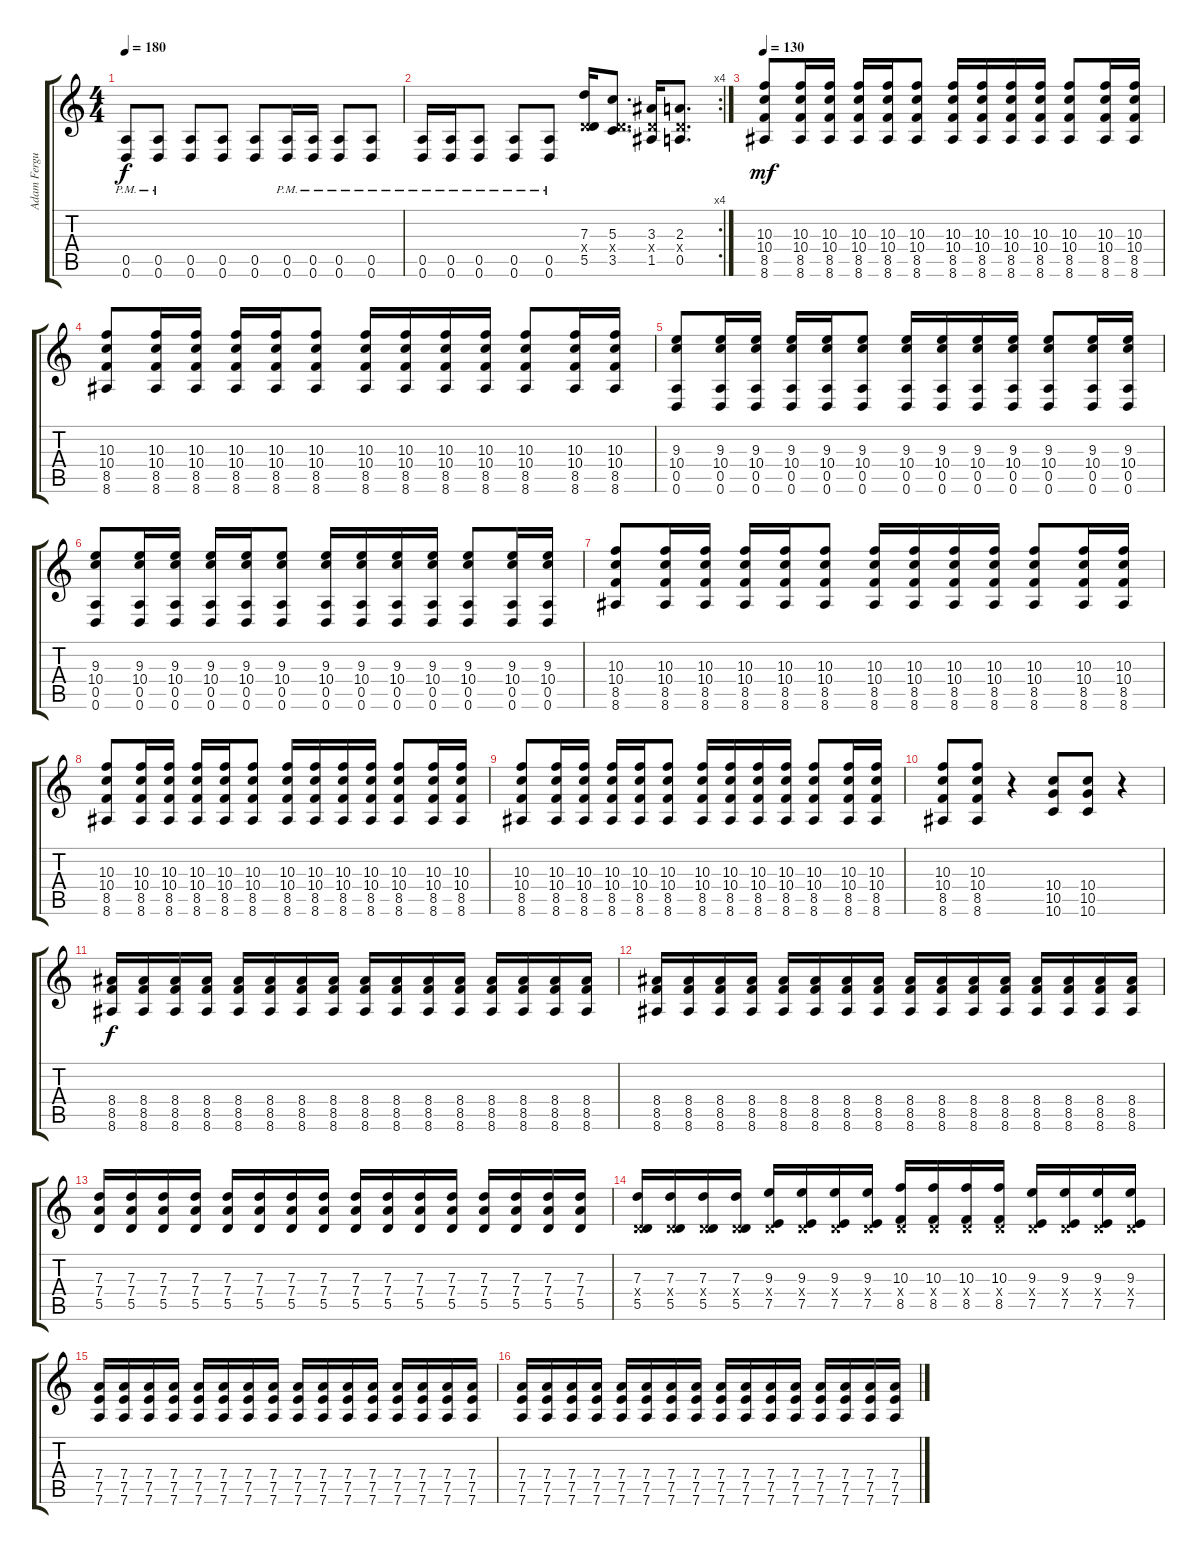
\track ("Adam Ferguson - Guitar" "Adam Fergu") {instrument distortionguitar}
\staff {score tabs}
\tuning (E4 B3 G3 D3 A2 D2) {hide}
\ts (4 4)
\tempo 180
\clef g2
\ks c
(0.5{pm} 0.6{pm}).8{dy f} (0.5{pm} 0.6{pm}).8 (0.5 0.6).8 (0.5 0.6).8 (0.5 0.6).8 (0.5{pm} 0.6{pm}).16 (0.5{pm} 0.6{pm}).16 (0.5{pm} 0.6{pm}).8 (0.5{pm} 0.6{pm}).8 |
\rc 4
(0.5{pm} 0.6{pm}).16 (0.5{pm} 0.6{pm}).16 (0.5{pm} 0.6{pm}).8 (0.5{pm} 0.6{pm}).8 (0.5{pm} 0.6{pm}).8 (7.3 0.4{x} 5.5).16 (5.3 0.4{x} 3.5).8{d} (3.3 0.4{x} 1.5).16 (2.3 0.4{x} 0.5).8{d} |
\tempo 130
(10.3 10.4 8.5 8.6).8{dy mf volume 10 instrument acousticguitarsteel} (10.3 10.4 8.5 8.6).16 (10.3 10.4 8.5 8.6).16 (10.3 10.4 8.5 8.6).16 (10.3 10.4 8.5 8.6).16 (10.3 10.4 8.5 8.6).8 (10.3 10.4 8.5 8.6).16 (10.3 10.4 8.5 8.6).16 (10.3 10.4 8.5 8.6).16 (10.3 10.4 8.5 8.6).16 (10.3 10.4 8.5 8.6).8 (10.3 10.4 8.5 8.6).16 (10.3 10.4 8.5 8.6).16 |
(10.3 10.4 8.5 8.6).8{volume 10 instrument acousticguitarsteel} (10.3 10.4 8.5 8.6).16 (10.3 10.4 8.5 8.6).16 (10.3 10.4 8.5 8.6).16 (10.3 10.4 8.5 8.6).16 (10.3 10.4 8.5 8.6).8 (10.3 10.4 8.5 8.6).16 (10.3 10.4 8.5 8.6).16 (10.3 10.4 8.5 8.6).16 (10.3 10.4 8.5 8.6).16 (10.3 10.4 8.5 8.6).8 (10.3 10.4 8.5 8.6).16 (10.3 10.4 8.5 8.6).16 |
(9.3 10.4 0.5 0.6).8{volume 10 instrument acousticguitarsteel} (9.3 10.4 0.5 0.6).16 (9.3 10.4 0.5 0.6).16 (9.3 10.4 0.5 0.6).16 (9.3 10.4 0.5 0.6).16 (9.3 10.4 0.5 0.6).8 (9.3 10.4 0.5 0.6).16 (9.3 10.4 0.5 0.6).16 (9.3 10.4 0.5 0.6).16 (9.3 10.4 0.5 0.6).16 (9.3 10.4 0.5 0.6).8 (9.3 10.4 0.5 0.6).16 (9.3 10.4 0.5 0.6).16 |
(9.3 10.4 0.5 0.6).8{volume 10 instrument acousticguitarsteel} (9.3 10.4 0.5 0.6).16 (9.3 10.4 0.5 0.6).16 (9.3 10.4 0.5 0.6).16 (9.3 10.4 0.5 0.6).16 (9.3 10.4 0.5 0.6).8 (9.3 10.4 0.5 0.6).16 (9.3 10.4 0.5 0.6).16 (9.3 10.4 0.5 0.6).16 (9.3 10.4 0.5 0.6).16 (9.3 10.4 0.5 0.6).8 (9.3 10.4 0.5 0.6).16 (9.3 10.4 0.5 0.6).16 |
(10.3 10.4 8.5 8.6).8{volume 10 instrument acousticguitarsteel} (10.3 10.4 8.5 8.6).16 (10.3 10.4 8.5 8.6).16 (10.3 10.4 8.5 8.6).16 (10.3 10.4 8.5 8.6).16 (10.3 10.4 8.5 8.6).8 (10.3 10.4 8.5 8.6).16 (10.3 10.4 8.5 8.6).16 (10.3 10.4 8.5 8.6).16 (10.3 10.4 8.5 8.6).16 (10.3 10.4 8.5 8.6).8 (10.3 10.4 8.5 8.6).16 (10.3 10.4 8.5 8.6).16 |
(10.3 10.4 8.5 8.6).8{volume 10 instrument acousticguitarsteel} (10.3 10.4 8.5 8.6).16 (10.3 10.4 8.5 8.6).16 (10.3 10.4 8.5 8.6).16 (10.3 10.4 8.5 8.6).16 (10.3 10.4 8.5 8.6).8 (10.3 10.4 8.5 8.6).16 (10.3 10.4 8.5 8.6).16 (10.3 10.4 8.5 8.6).16 (10.3 10.4 8.5 8.6).16 (10.3 10.4 8.5 8.6).8 (10.3 10.4 8.5 8.6).16 (10.3 10.4 8.5 8.6).16 |
(10.3 10.4 8.5 8.6).8{volume 10 instrument acousticguitarsteel} (10.3 10.4 8.5 8.6).16 (10.3 10.4 8.5 8.6).16 (10.3 10.4 8.5 8.6).16 (10.3 10.4 8.5 8.6).16 (10.3 10.4 8.5 8.6).8 (10.3 10.4 8.5 8.6).16 (10.3 10.4 8.5 8.6).16 (10.3 10.4 8.5 8.6).16 (10.3 10.4 8.5 8.6).16 (10.3 10.4 8.5 8.6).8 (10.3 10.4 8.5 8.6).16 (10.3 10.4 8.5 8.6).16 |
(10.3 10.4 8.5 8.6).8{instrument distortionguitar} (10.3 10.4 8.5 8.6).8 r.4 (10.4 10.5 10.6).8 (10.4 10.5 10.6).8 r.4 |
(8.4 8.5 8.6).16{dy f} (8.4 8.5 8.6).16 (8.4 8.5 8.6).16 (8.4 8.5 8.6).16 (8.4 8.5 8.6).16 (8.4 8.5 8.6).16 (8.4 8.5 8.6).16 (8.4 8.5 8.6).16 (8.4 8.5 8.6).16 (8.4 8.5 8.6).16 (8.4 8.5 8.6).16 (8.4 8.5 8.6).16 (8.4 8.5 8.6).16 (8.4 8.5 8.6).16 (8.4 8.5 8.6).16 (8.4 8.5 8.6).16 |
(8.4 8.5 8.6).16 (8.4 8.5 8.6).16 (8.4 8.5 8.6).16 (8.4 8.5 8.6).16 (8.4 8.5 8.6).16 (8.4 8.5 8.6).16 (8.4 8.5 8.6).16 (8.4 8.5 8.6).16 (8.4 8.5 8.6).16 (8.4 8.5 8.6).16 (8.4 8.5 8.6).16 (8.4 8.5 8.6).16 (8.4 8.5 8.6).16 (8.4 8.5 8.6).16 (8.4 8.5 8.6).16 (8.4 8.5 8.6).16 |
(7.3 7.4 5.5).16 (7.3 7.4 5.5).16 (7.3 7.4 5.5).16 (7.3 7.4 5.5).16 (7.3 7.4 5.5).16 (7.3 7.4 5.5).16 (7.3 7.4 5.5).16 (7.3 7.4 5.5).16 (7.3 7.4 5.5).16 (7.3 7.4 5.5).16 (7.3 7.4 5.5).16 (7.3 7.4 5.5).16 (7.3 7.4 5.5).16 (7.3 7.4 5.5).16 (7.3 7.4 5.5).16 (7.3 7.4 5.5).16 |
(7.3 0.4{x} 5.5).16 (7.3 0.4{x} 5.5).16 (7.3 0.4{x} 5.5).16 (7.3 0.4{x} 5.5).16 (9.3 0.4{x} 7.5).16 (9.3 0.4{x} 7.5).16 (9.3 0.4{x} 7.5).16 (9.3 0.4{x} 7.5).16 (10.3 0.4{x} 8.5).16 (10.3 0.4{x} 8.5).16 (10.3 0.4{x} 8.5).16 (10.3 0.4{x} 8.5).16 (9.3 0.4{x} 7.5).16 (9.3 0.4{x} 7.5).16 (9.3 0.4{x} 7.5).16 (9.3 0.4{x} 7.5).16 |
(7.4 7.5 7.6).16 (7.4 7.5 7.6).16 (7.4 7.5 7.6).16 (7.4 7.5 7.6).16 (7.4 7.5 7.6).16 (7.4 7.5 7.6).16 (7.4 7.5 7.6).16 (7.4 7.5 7.6).16 (7.4 7.5 7.6).16 (7.4 7.5 7.6).16 (7.4 7.5 7.6).16 (7.4 7.5 7.6).16 (7.4 7.5 7.6).16 (7.4 7.5 7.6).16 (7.4 7.5 7.6).16 (7.4 7.5 7.6).16 |
(7.4 7.5 7.6).16 (7.4 7.5 7.6).16 (7.4 7.5 7.6).16 (7.4 7.5 7.6).16 (7.4 7.5 7.6).16 (7.4 7.5 7.6).16 (7.4 7.5 7.6).16 (7.4 7.5 7.6).16 (7.4 7.5 7.6).16 (7.4 7.5 7.6).16 (7.4 7.5 7.6).16 (7.4 7.5 7.6).16 (7.4 7.5 7.6).16 (7.4 7.5 7.6).16 (7.4 7.5 7.6).16 (7.4 7.5 7.6).16
